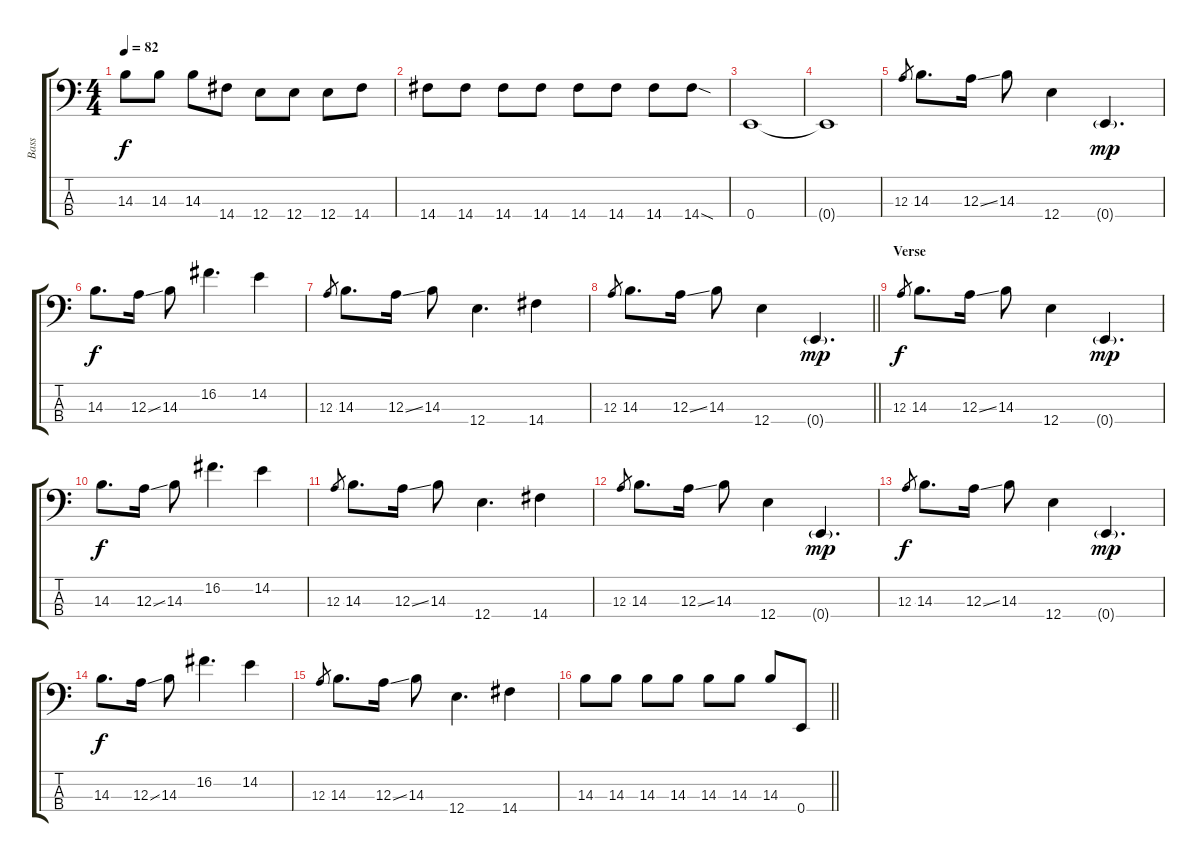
\track ("Bass" "Bass") {instrument electricbassfinger}
\staff {score tabs}
\tuning (G2 D2 A1 E1) {hide}
\ts (4 4)
\tempo 82
\clef f4
\ks c
14.3.8{dy f} 14.3.8 14.3.8 14.4.8 12.4.8 12.4.8 12.4.8 14.4.8 |
14.4.8 14.4.8 14.4.8 14.4.8 14.4.8 14.4.8 14.4.8 14.4{sod}.8 |
0.4.1 |
0.4{t}.1 |
12.3.8{gr} 14.3.8{d} 12.3{ss}.16 14.3.8 12.4.4 0.4{g}.4{d dy mp} |
14.3.8{d dy f} 12.3{ss}.16 14.3.8 16.2.4{d} 14.2.4 |
12.3.8{gr} 14.3.8{d} 12.3{ss}.16 14.3.8 12.4.4{d} 14.4.4 |
\barLineRight lightlight
12.3.8{gr} 14.3.8{d} 12.3{ss}.16 14.3.8 12.4.4 0.4{g}.4{d dy mp} |
\section ("" "Verse")
12.3.8{gr dy f} 14.3.8{d} 12.3{ss}.16 14.3.8 12.4.4 0.4{g}.4{d dy mp} |
14.3.8{d dy f} 12.3{ss}.16 14.3.8 16.2.4{d} 14.2.4 |
12.3.8{gr} 14.3.8{d} 12.3{ss}.16 14.3.8 12.4.4{d} 14.4.4 |
12.3.8{gr} 14.3.8{d} 12.3{ss}.16 14.3.8 12.4.4 0.4{g}.4{d dy mp} |
12.3.8{gr dy f} 14.3.8{d} 12.3{ss}.16 14.3.8 12.4.4 0.4{g}.4{d dy mp} |
14.3.8{d dy f} 12.3{ss}.16 14.3.8 16.2.4{d} 14.2.4 |
12.3.8{gr} 14.3.8{d} 12.3{ss}.16 14.3.8 12.4.4{d} 14.4.4 |
\barLineRight lightlight
14.3.8 14.3.8 14.3.8 14.3.8 14.3.8 14.3.8 14.3.8 0.4.8
